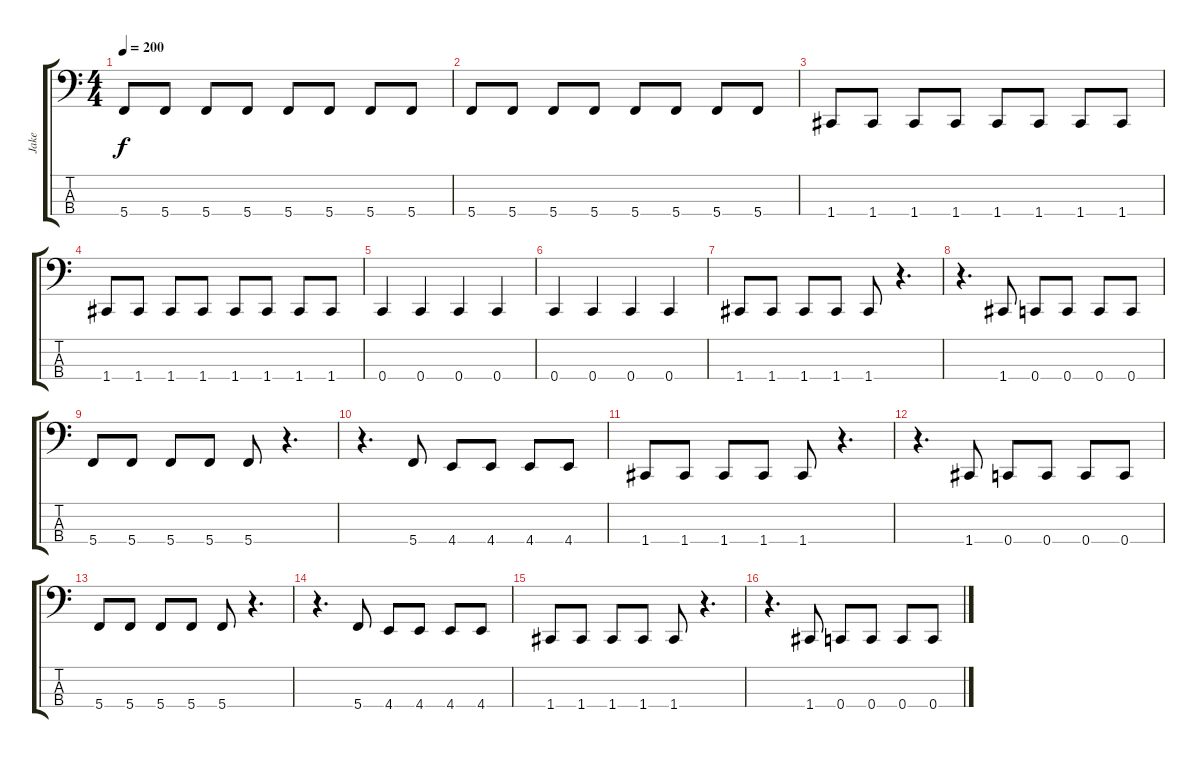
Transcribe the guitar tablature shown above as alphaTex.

\track ("Jake" "Jake") {instrument electricbassfinger}
\staff {score tabs}
\tuning (F2 C2 G1 C1) {hide}
\ts (4 4)
\tempo 200
\clef f4
\ks c
5.4.8{dy f} 5.4.8 5.4.8 5.4.8 5.4.8 5.4.8 5.4.8 5.4.8 |
5.4.8 5.4.8 5.4.8 5.4.8 5.4.8 5.4.8 5.4.8 5.4.8 |
1.4.8 1.4.8 1.4.8 1.4.8 1.4.8 1.4.8 1.4.8 1.4.8 |
1.4.8 1.4.8 1.4.8 1.4.8 1.4.8 1.4.8 1.4.8 1.4.8 |
0.4.4 0.4.4 0.4.4 0.4.4 |
0.4.4 0.4.4 0.4.4 0.4.4 |
1.4.8 1.4.8 1.4.8 1.4.8 1.4.8 r.4{d} |
r.4{d} 1.4.8 0.4.8 0.4.8 0.4.8 0.4.8 |
5.4.8 5.4.8 5.4.8 5.4.8 5.4.8 r.4{d} |
r.4{d} 5.4.8 4.4.8 4.4.8 4.4.8 4.4.8 |
1.4.8 1.4.8 1.4.8 1.4.8 1.4.8 r.4{d} |
r.4{d} 1.4.8 0.4.8 0.4.8 0.4.8 0.4.8 |
5.4.8 5.4.8 5.4.8 5.4.8 5.4.8 r.4{d} |
r.4{d} 5.4.8 4.4.8 4.4.8 4.4.8 4.4.8 |
1.4.8 1.4.8 1.4.8 1.4.8 1.4.8 r.4{d} |
r.4{d} 1.4.8 0.4.8 0.4.8 0.4.8 0.4.8
